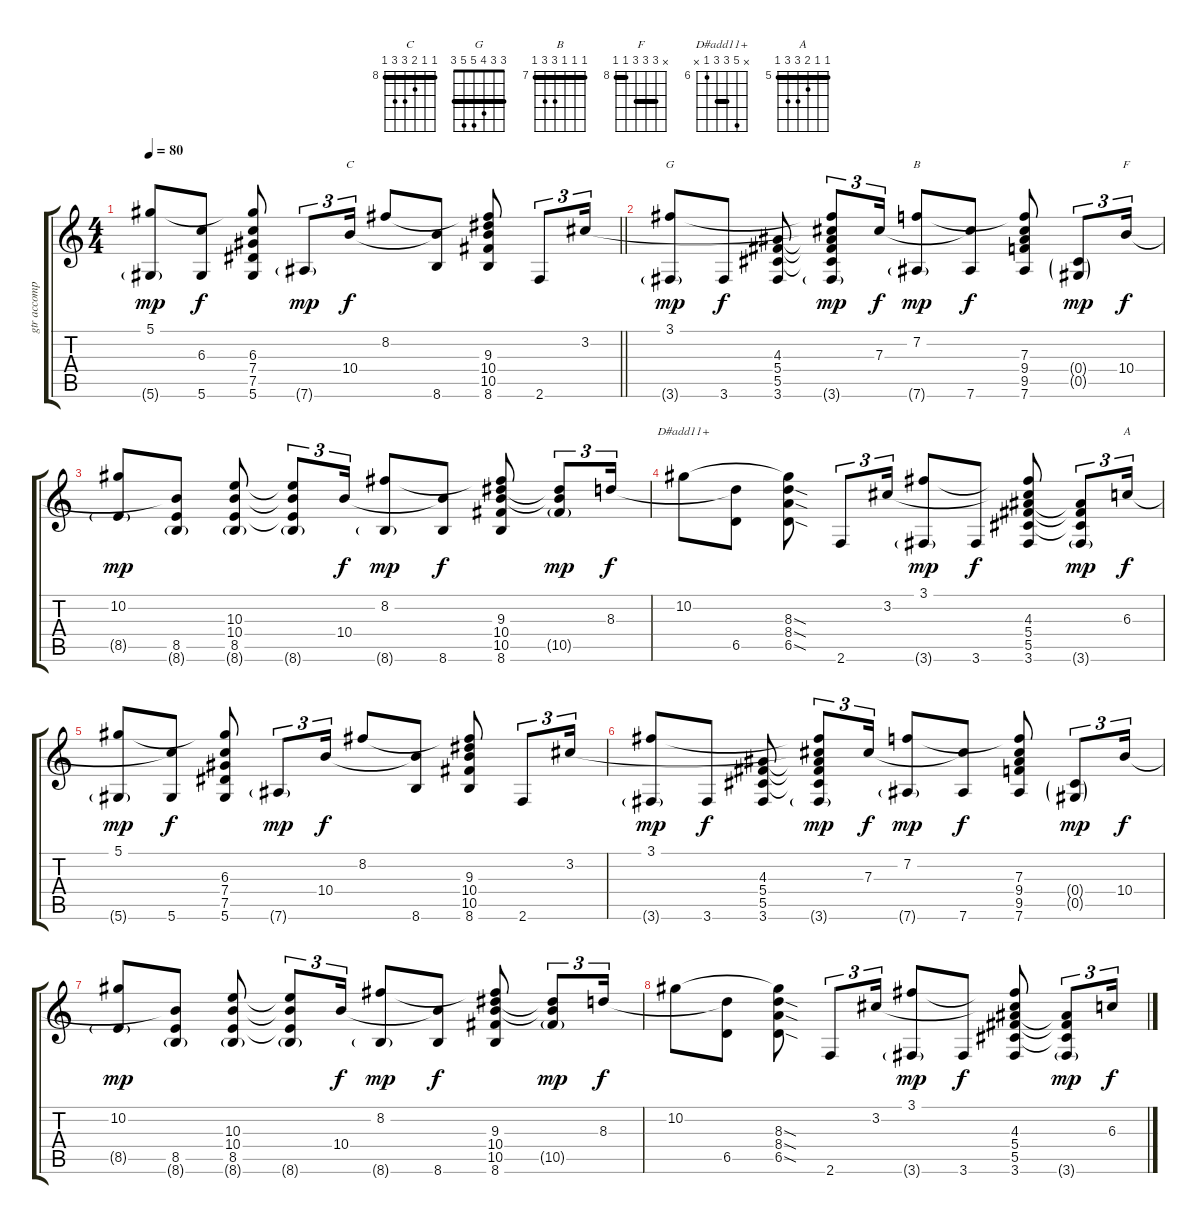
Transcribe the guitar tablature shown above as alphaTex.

\track ("gtr accompagnement" "gtr accomp") {instrument acousticguitarnylon}
\staff {score tabs}
\tuning (Eb4 Bb3 Gb3 Db3 Ab2 Eb2) {hide}
\chord ("C" 8 8 9 10 10 8) {firstfret 8 barre 8}
\chord ("G" 3 3 4 5 5 3) {barre 3}
\chord ("B" 7 7 7 9 9 7) {firstfret 7 barre 7}
\chord ("F" x 10 10 10 8 8) {firstfret 8 barre (8 10)}
\chord ("D#add11+" x 10 8 8 6 x) {firstfret 6 barre 8}
\chord ("A" 5 5 6 7 7 5) {firstfret 5 barre 5}
\ts (4 4)
\tempo 80
\clef g2
\barLineRight lightlight
\ks c
(5.1 5.6{g}).8{dy mp} (6.3{t} 5.6).8{dy f} (5.1{t} 6.3 7.4 7.5 5.6).8 7.6{g}.8{tu (3 2) dy mp} 10.4.16{tu (3 2) ch "C" dy f} 8.2.8 (10.4{t} 8.6).8 (8.2{t} 9.3 10.4 10.5 8.6).8 2.6.8{tu (3 2)} 3.2.16{tu (3 2)} |
(3.1 3.6{g}).8{ch "G" dy mp} 3.6.8{dy f} (4.3 5.4 5.5 3.6).8 (3.1{t} 3.2{t} 4.3{t} 5.4{t} 5.5{t} 3.6{g}).8{tu (3 2) dy mp} 7.3.16{tu (3 2) dy f} (7.2 7.6{g}).8{ch "B" dy mp} (7.3{t} 7.6).8{dy f} (7.2{t} 7.3 9.4 9.5 7.6).8 (0.4{g} 0.5{g}).8{tu (3 2) dy mp} 10.4.16{tu (3 2) ch "F" dy f} |
(10.2 8.5{g}).8{dy mp} (10.4{t} 8.5 8.6{g}).8 (10.3 10.4 8.5 8.6{g}).8 (10.3{t} 10.4{t} 8.5{t} 8.6{g}).8{tu (3 2)} 10.4.16{tu (3 2) dy f} (8.2 8.6{g}).8{dy mp} (10.4{t} 8.6).8{dy f} (8.2{t} 9.3 10.4 10.5 8.6).8 (9.3{t} 10.4{t} 10.5{g}).8{tu (3 2) dy mp} 8.3.16{tu (3 2) dy f} |
10.2.8{ch "D#add11+"} (8.3{t} 6.5).8 (10.2{t} 8.3{sod} 8.4{sod} 6.5{sod}).8 2.6.8{tu (3 2)} 3.2.16{tu (3 2)} (3.1 3.6{g}).8{dy mp} 3.6.8{dy f} (3.1{t} 3.2{t} 4.3 5.4 5.5 3.6).8 (4.3{t} 5.4{t} 5.5{t} 3.6{g}).8{tu (3 2) dy mp} 6.3.16{tu (3 2) ch "A" dy f} |
(5.1 5.6{g}).8{dy mp} (6.3{t} 5.6).8{dy f} (5.1{t} 6.3 7.4 7.5 5.6).8 7.6{g}.8{tu (3 2) dy mp} 10.4.16{tu (3 2) dy f} 8.2.8 (10.4{t} 8.6).8 (8.2{t} 9.3 10.4 10.5 8.6).8 2.6.8{tu (3 2)} 3.2.16{tu (3 2)} |
(3.1 3.6{g}).8{dy mp} 3.6.8{dy f} (4.3 5.4 5.5 3.6).8 (3.1{t} 3.2{t} 4.3{t} 5.4{t} 5.5{t} 3.6{g}).8{tu (3 2) dy mp} 7.3.16{tu (3 2) dy f} (7.2 7.6{g}).8{dy mp} (7.3{t} 7.6).8{dy f} (7.2{t} 7.3 9.4 9.5 7.6).8 (0.4{g} 0.5{g}).8{tu (3 2) dy mp} 10.4.16{tu (3 2) dy f} |
(10.2 8.5{g}).8{dy mp} (10.4{t} 8.5 8.6{g}).8 (10.3 10.4 8.5 8.6{g}).8 (10.3{t} 10.4{t} 8.5{t} 8.6{g}).8{tu (3 2)} 10.4.16{tu (3 2) dy f} (8.2 8.6{g}).8{dy mp} (10.4{t} 8.6).8{dy f} (8.2{t} 9.3 10.4 10.5 8.6).8 (9.3{t} 10.4{t} 10.5{g}).8{tu (3 2) dy mp} 8.3.16{tu (3 2) dy f} |
10.2.8 (8.3{t} 6.5).8 (10.2{t} 8.3{sod} 8.4{sod} 6.5{sod}).8 2.6.8{tu (3 2)} 3.2.16{tu (3 2)} (3.1 3.6{g}).8{dy mp} 3.6.8{dy f} (3.1{t} 3.2{t} 4.3 5.4 5.5 3.6).8 (4.3{t} 5.4{t} 5.5{t} 3.6{g}).8{tu (3 2) dy mp} 6.3.16{tu (3 2) dy f}
